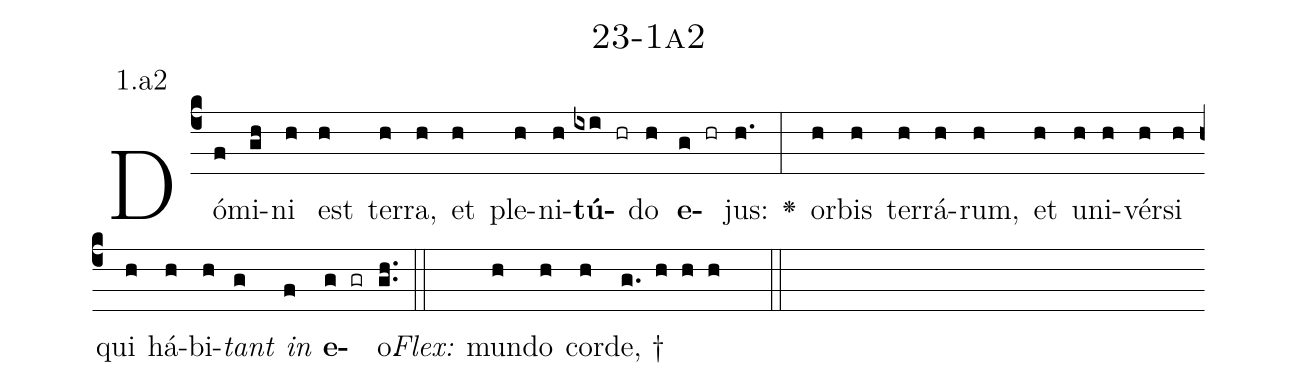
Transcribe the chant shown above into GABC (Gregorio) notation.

name: 23-1a2;
annotation: 1.a2;
%%
(c4)Dó(f)mi(gh)ni(h) est(h) ter(h)ra,(h) et(h) ple(h)ni(h)<b>tú</b>(ixi hr)do(h) <b>e</b>(g hr)jus:(h.) <v>\greheightstar</v>(:) or(h)bis(h) ter(h)rá(h)rum,(h) et(h) u(h)ni(h)vér(h)si(h) qui(h) há(h)bi(h)<i>tant</i>(g) <i>in</i>(f) <b>e</b>(g gr)o.(gh..) (::)
<i>Flex:</i>()  mun(h)do(h) cor(h)de, †(g. h h h  ::)

%E(h) u(h) o(g) u(f) a(g) e.(gh..) (::)
